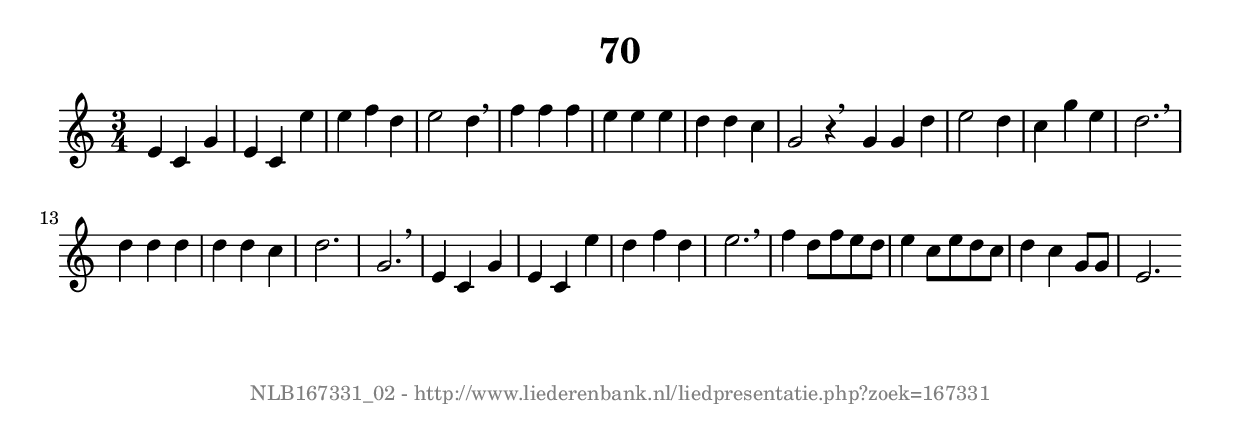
%
% produced by wce2krn 1.64 (7 June 2014)
%
\version"2.16"
#(append! paper-alist '(("long" . (cons (* 210 mm) (* 2000 mm)))))
#(set-default-paper-size "long")
sb = {\breathe}
mBreak = {\breathe }
bBreak = {\breathe }
x = {\once\override NoteHead #'style = #'cross }
gl=\glissando
itime={\override Staff.TimeSignature #'stencil = ##f }
ficta = {\once\set suggestAccidentals = ##t}
fine = {\once\override Score.RehearsalMark #'self-alignment-X = #1 \mark \markup {\italic{Fine}}}
dc = {\once\override Score.RehearsalMark #'self-alignment-X = #1 \mark \markup {\italic{D.C.}}}
dcf = {\once\override Score.RehearsalMark #'self-alignment-X = #1 \mark \markup {\italic{D.C. al Fine}}}
dcc = {\once\override Score.RehearsalMark #'self-alignment-X = #1 \mark \markup {\italic{D.C. al Coda}}}
ds = {\once\override Score.RehearsalMark #'self-alignment-X = #1 \mark \markup {\italic{D.S.}}}
dsf = {\once\override Score.RehearsalMark #'self-alignment-X = #1 \mark \markup {\italic{D.S. al Fine}}}
dsc = {\once\override Score.RehearsalMark #'self-alignment-X = #1 \mark \markup {\italic{D.S. al Coda}}}
pv = {\set Score.repeatCommands = #'((volta "1"))}
sv = {\set Score.repeatCommands = #'((volta "2"))}
tv = {\set Score.repeatCommands = #'((volta "3"))}
qv = {\set Score.repeatCommands = #'((volta "4"))}
xv = {\set Score.repeatCommands = #'((volta #f))}
\header{ tagline = ""
title = "70"
}
\score {{
\key c \major
\relative g'
{
\set melismaBusyProperties = #'()
\time 3/4
\tempo 4=120
\override Score.MetronomeMark #'transparent = ##t
\override Score.RehearsalMark #'break-visibility = #(vector #t #t #f)
e4 c g' e c e' e f d e2 d4 \sb f f f e e e d d c g2 r4 \bar ":|:" \bBreak
g4 g d' e2 d4 c g' e d2. \sb d4 d d d d c d2. g,2. \mBreak \bar "|"
e4 c g' e c e' d f d e2. \sb f4 d8 f e d e4 c8 e d c d4 c g8 g e2. \bar ":|"
 }}
 \midi { }
 \layout {
            indent = 0.0\cm
}
}
\markup { \vspace #0 } \markup { \with-color #grey \fill-line { \center-column { \smaller "NLB167331_02 - http://www.liederenbank.nl/liedpresentatie.php?zoek=167331" } } }
